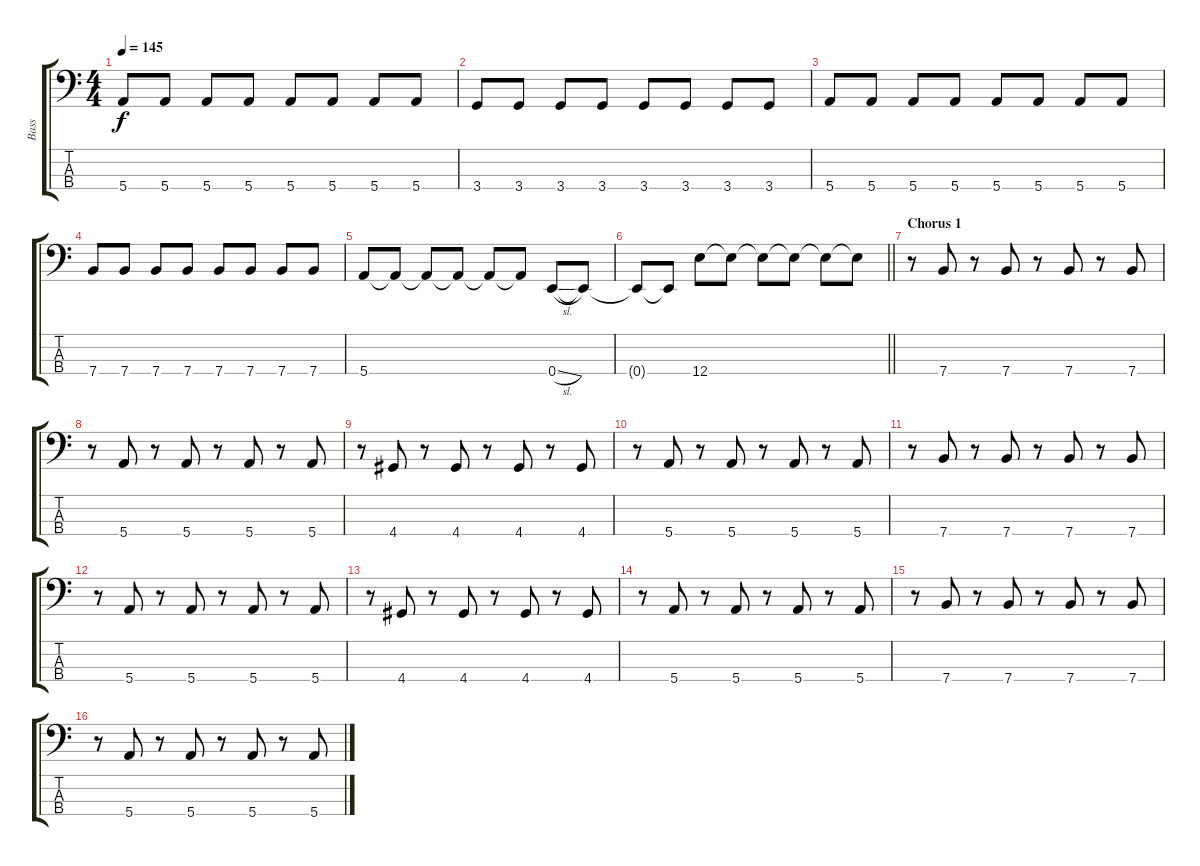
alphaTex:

\track ("Bass" "Bass") {instrument electricbasspick}
\staff {score tabs}
\tuning (G2 D2 A1 E1) {hide}
\ts (4 4)
\tempo 145
\clef f4
\ks c
5.4.8{dy f} 5.4.8 5.4.8 5.4.8 5.4.8 5.4.8 5.4.8 5.4.8 |
3.4.8 3.4.8 3.4.8 3.4.8 3.4.8 3.4.8 3.4.8 3.4.8 |
5.4.8 5.4.8 5.4.8 5.4.8 5.4.8 5.4.8 5.4.8 5.4.8 |
7.4.8 7.4.8 7.4.8 7.4.8 7.4.8 7.4.8 7.4.8 7.4.8 |
5.4.8 5.4{t}.8 5.4{t}.8 5.4{t}.8 5.4{t}.8 5.4{t}.8 0.4{sl}.8 0.4{t}.8 |
\barLineRight lightlight
0.4{t}.8 0.4{t}.8 12.4.8 12.4{t}.8 12.4{t}.8 12.4{t}.8 12.4{t}.8 12.4{t}.8 |
\section ("" "Chorus 1")
r.8 7.4.8 r.8 7.4.8 r.8 7.4.8 r.8 7.4.8 |
r.8 5.4.8 r.8 5.4.8 r.8 5.4.8 r.8 5.4.8 |
r.8 4.4.8 r.8 4.4.8 r.8 4.4.8 r.8 4.4.8 |
r.8 5.4.8 r.8 5.4.8 r.8 5.4.8 r.8 5.4.8 |
r.8 7.4.8 r.8 7.4.8 r.8 7.4.8 r.8 7.4.8 |
r.8 5.4.8 r.8 5.4.8 r.8 5.4.8 r.8 5.4.8 |
r.8 4.4.8 r.8 4.4.8 r.8 4.4.8 r.8 4.4.8 |
r.8 5.4.8 r.8 5.4.8 r.8 5.4.8 r.8 5.4.8 |
r.8 7.4.8 r.8 7.4.8 r.8 7.4.8 r.8 7.4.8 |
r.8 5.4.8 r.8 5.4.8 r.8 5.4.8 r.8 5.4.8
